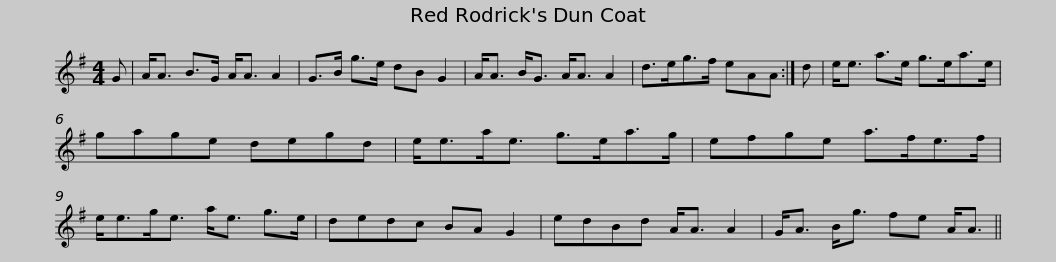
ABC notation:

X:1
L:1/8
M:4/4
I:linebreak $
K:G
V:1 treble
V:1
 G | A<A B>G A<A A2 | G>B g>e dB G2 | A<A B<G A<A A2 | d>eg>f eAA :| %5
 d |$ e<e a>e g>ea>e | gage degd | e<ea<e g>ea>g | efge a>fe>f | %10
 e<eg<e a<e g>e |$ dedc BA G2 | edBd A<A A2 | G<A B<g fe A<A || %14
